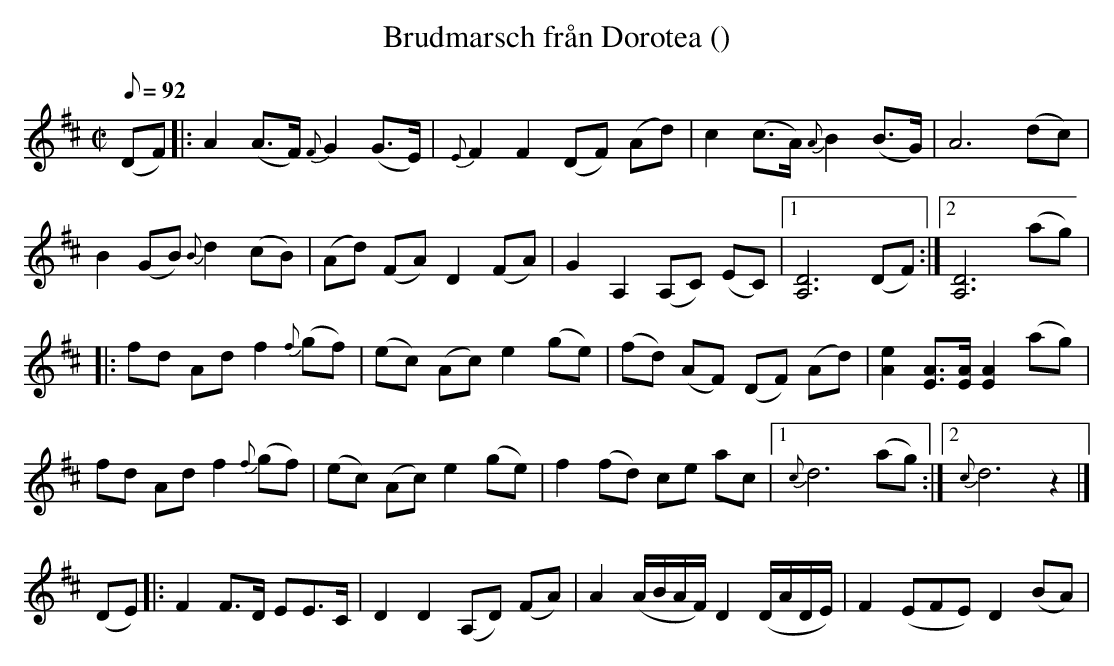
X:1
T: Brudmarsch från Dorotea ()
M: C|
L: 1/8
K: D
Q: 92
v:1
(DF) |: A2(A>F) {F}G2(G>E) | {E}F2F2 (DF) (Ad) | c2(c>A) {A}B2(B>G) | A6(dc) |
B2(GB) {B}d2(cB) | (Ad) (FA) D2(FA) | G2A,2 (A,C) (EC) |1 [A,D]6(DF) :|2 [A,D]6(ag) |
|: fd Ad f2{f}(gf) | (ec) (Ac) e2(ge) | (fd) (AF) (DF) (Ad) | [Ae]2[EA]>[EA] [EA]2(ag) |
fd Ad f2{f}(gf) | (ec) (Ac) e2(ge) | f2 (fd) ce ac |1 {c}d6(ag) :|2 {c}d6z2 |]
v:2
(DE) |: F2F>D EE>C | D2D2 (A,D) (FA) | A2(A/B/A/F/) D2(D/A/D/E/) | F2 3(EFE) D2(BA) |
